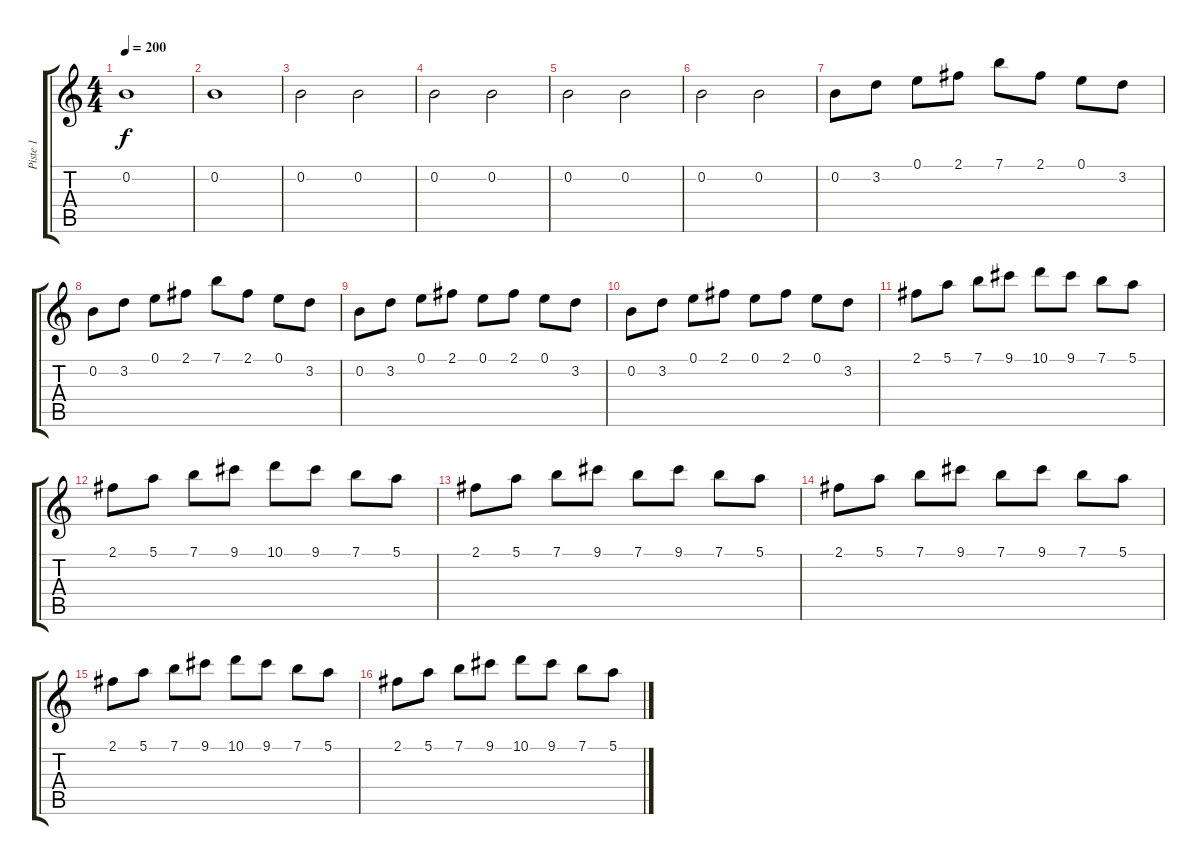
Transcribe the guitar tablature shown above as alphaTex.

\track ("Piste 1" "Piste 1") {instrument acousticguitarnylon}
\staff {score tabs}
\tuning (E4 B3 G3 D3 A2 E2) {hide}
\ts (4 4)
\tempo 200
\clef g2
\ks c
0.2.1{dy f} |
0.2.1 |
0.2.2 0.2.2 |
0.2.2 0.2.2 |
0.2.2 0.2.2 |
0.2.2 0.2.2 |
0.2.8 3.2.8 0.1.8 2.1.8 7.1.8 2.1.8 0.1.8 3.2.8 |
0.2.8 3.2.8 0.1.8 2.1.8 7.1.8 2.1.8 0.1.8 3.2.8 |
0.2.8 3.2.8 0.1.8 2.1.8 0.1.8 2.1.8 0.1.8 3.2.8 |
0.2.8 3.2.8 0.1.8 2.1.8 0.1.8 2.1.8 0.1.8 3.2.8 |
2.1.8{instrument overdrivenguitar} 5.1.8 7.1.8 9.1.8 10.1.8 9.1.8 7.1.8 5.1.8 |
2.1.8 5.1.8 7.1.8 9.1.8 10.1.8 9.1.8 7.1.8 5.1.8 |
2.1.8 5.1.8 7.1.8 9.1.8 7.1.8 9.1.8 7.1.8 5.1.8 |
2.1.8 5.1.8 7.1.8 9.1.8 7.1.8 9.1.8 7.1.8 5.1.8 |
2.1.8 5.1.8 7.1.8 9.1.8 10.1.8 9.1.8 7.1.8 5.1.8 |
2.1.8 5.1.8 7.1.8 9.1.8 10.1.8 9.1.8 7.1.8 5.1.8
